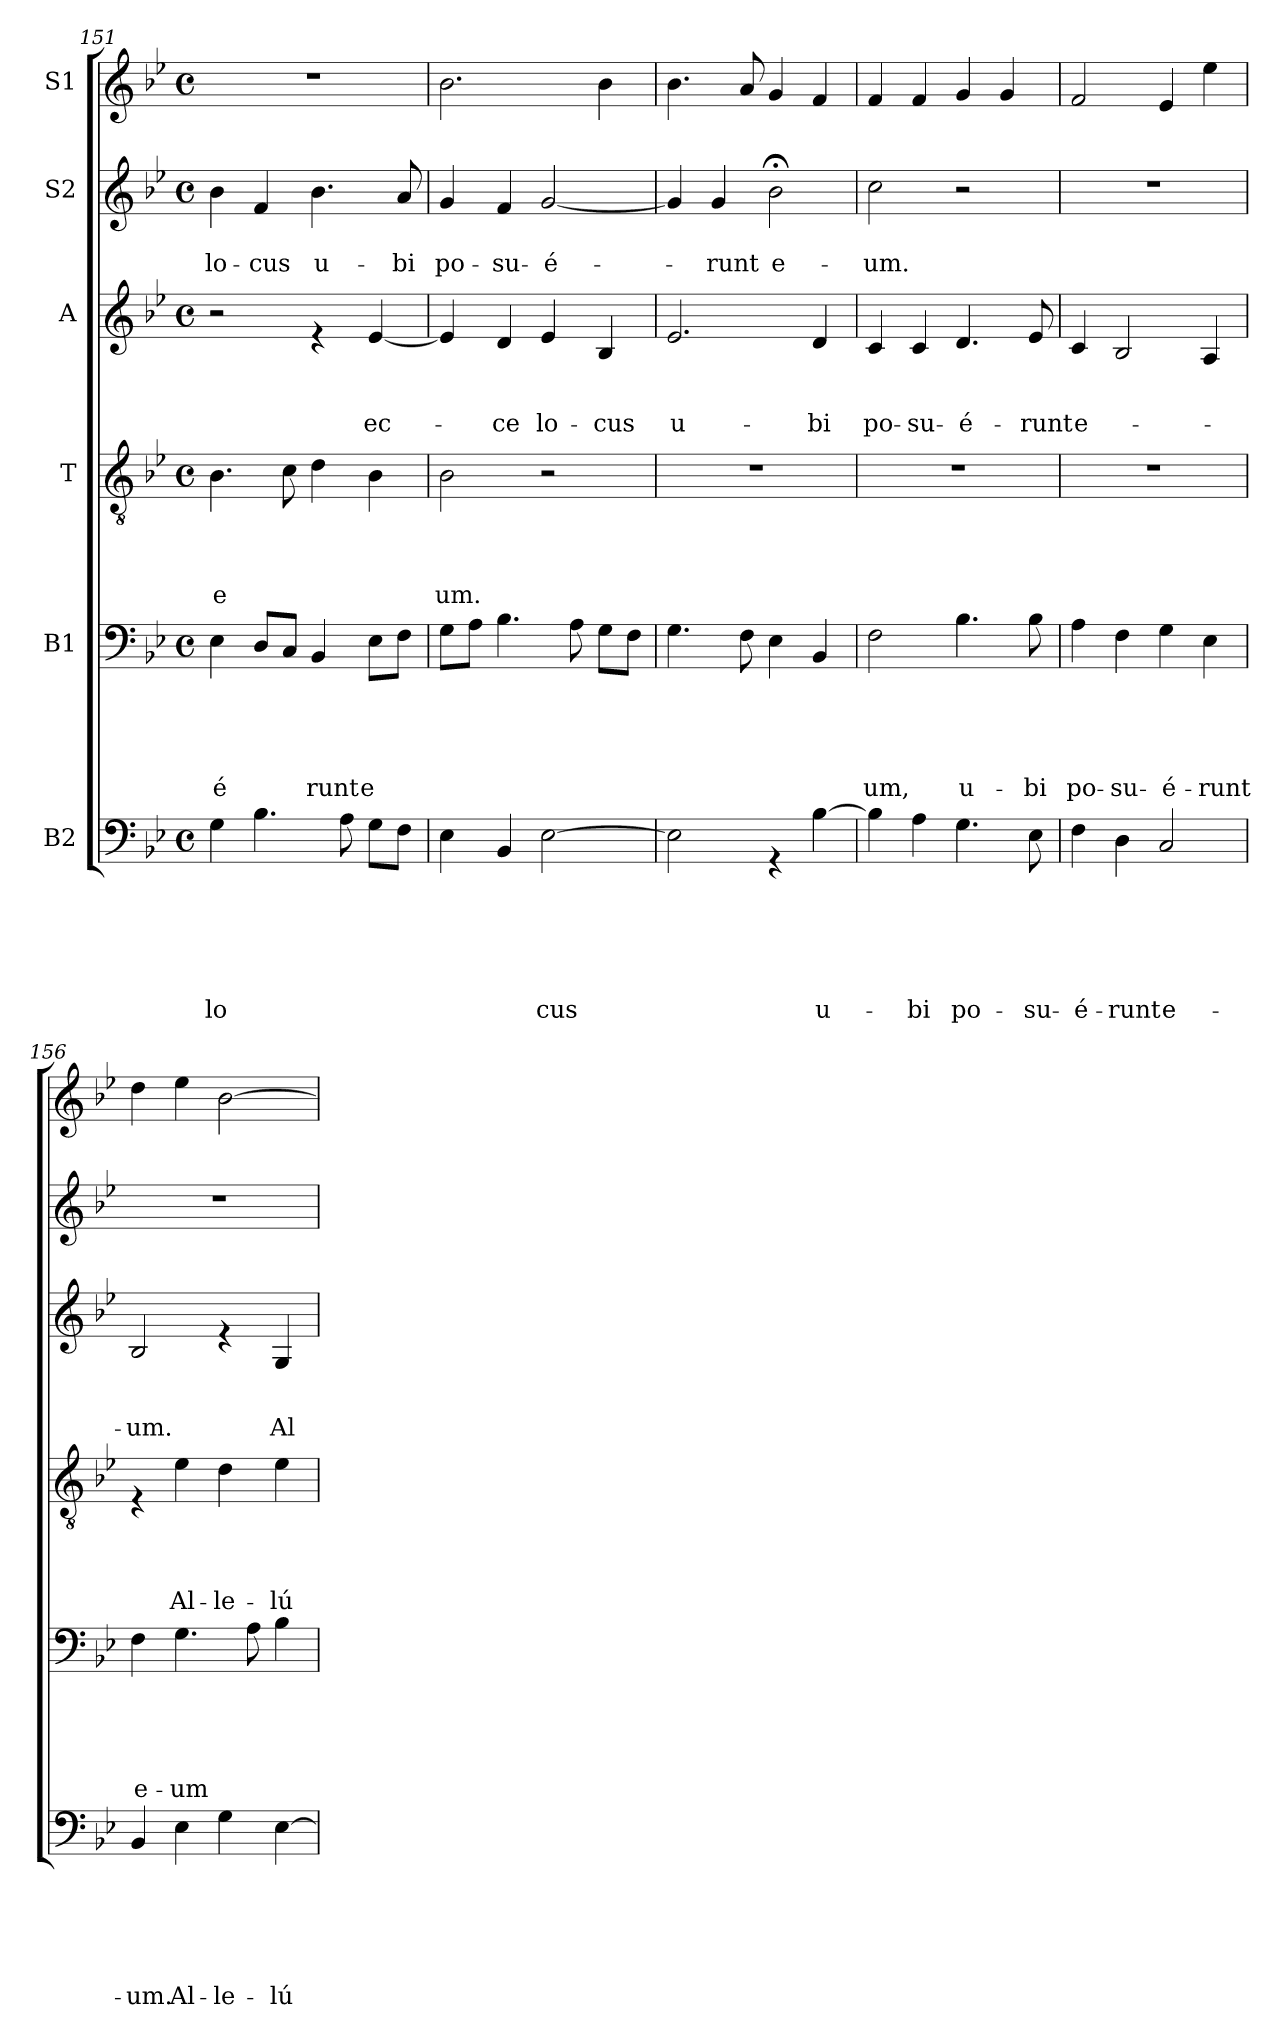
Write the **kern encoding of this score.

**kern	**text	**text	**text	**text	**text	**text	**kern	**text	**text	**text	**text	**text	**kern	**text	**text	**text	**text	**kern	**text	**text	**text	**kern	**text	**text	**kern
*part6	*part6	*part6	*part6	*part6	*part6	*part6	*part5	*part5	*part5	*part5	*part5	*part5	*part4	*part4	*part4	*part4	*part4	*part3	*part3	*part3	*part3	*part2	*part2	*part2	*part1
*staff6	*staff6	*staff6	*staff6	*staff6	*staff6	*staff6	*staff5	*staff5	*staff5	*staff5	*staff5	*staff5	*staff4	*staff4	*staff4	*staff4	*staff4	*staff3	*staff3	*staff3	*staff3	*staff2	*staff2	*staff2	*staff1
*I"B2	*	*	*	*	*	*	*I"B1	*	*	*	*	*	*I"T	*	*	*	*	*I"A	*	*	*	*I"S2	*	*	*I"S1
!!LO:PB:g=z
*clefF4	*	*	*	*	*	*	*clefF4	*	*	*	*	*	*clefGv2	*	*	*	*	*clefG2	*	*	*	*clefG2	*	*	*clefG2
*k[b-e-]	*	*	*	*	*	*	*k[b-e-]	*	*	*	*	*	*k[b-e-]	*	*	*	*	*k[b-e-]	*	*	*	*k[b-e-]	*	*	*k[b-e-]
*B-:	*	*	*	*	*	*	*B-:	*	*	*	*	*	*B-:	*	*	*	*	*B-:	*	*	*	*B-:	*	*	*B-:
*M4/4	*	*	*	*	*	*	*M4/4	*	*	*	*	*	*M4/4	*	*	*	*	*M4/4	*	*	*	*M4/4	*	*	*M4/4
*met(c)	*	*	*	*	*	*	*met(c)	*	*	*	*	*	*met(c)	*	*	*	*	*met(c)	*	*	*	*met(c)	*	*	*met(c)
=151	=151	=151	=151	=151	=151	=151	=151	=151	=151	=151	=151	=151	=151	=151	=151	=151	=151	=151	=151	=151	=151	=151	=151	=151	=151
!	!	!	!	!	!	!LO:LY:b	!	!	!	!	!	!LO:LY:b	!	!	!	!	!LO:LY:b	!	!	!	!	!	!	!LO:LY:b	!
4G\	.	.	.	.	.	lo	4E-\	.	.	.	.	-é	4.B-\	.	.	.	-e	2r	.	.	.	4b-\	.	lo-	1r
!	!	!	!	!	!	!	!	!	!	!	!	!	!	!	!	!	!	!	!	!	!	!	!	!LO:LY:b	!
4.B-\	.	.	.	.	.	.	8D/L	.	.	.	.	.	.	.	.	.	.	.	.	.	.	4f/	.	-cus	.
.	.	.	.	.	.	.	8C/J	.	.	.	.	.	8c\	.	.	.	.	.	.	.	.	.	.	.	.
!	!	!	!	!	!	!	!	!	!	!	!	!LO:LY:b	!	!	!	!	!	!	!	!	!	!	!	!LO:LY:b	!
.	.	.	.	.	.	.	4BB-/	.	.	.	.	runt	4d\	.	.	.	.	4re	.	.	.	4.b-\	.	u-	.
!	!	!	!	!	!	!LO:LY:b	!	!	!	!	!	!	!	!	!	!	!	!	!	!	!	!	!	!	!
8A\	.	.	.	.	.	.	.	.	.	.	.	.	.	.	.	.	.	.	.	.	.	.	.	.	.
!	!	!	!	!	!	!LO:LY:b	!	!	!	!	!	!LO:LY:b	!	!	!	!	!	!	!	!	!LO:LY:b	!	!	!	!
8G\L	.	.	.	.	.	.	8E-\L	.	.	.	.	e	4B-\	.	.	.	.	[<4e-/	.	.	ec-	.	.	.	.
!	!	!	!	!	!	!	!	!	!	!	!	!	!	!	!	!	!	!	!	!	!	!	!	!LO:LY:b	!
8F\J	.	.	.	.	.	.	8F\J	.	.	.	.	.	.	.	.	.	.	.	.	.	.	8a/	.	-bi	.
=152	=152	=152	=152	=152	=152	=152	=152	=152	=152	=152	=152	=152	=152	=152	=152	=152	=152	=152	=152	=152	=152	=152	=152	=152	=152
!	!	!	!	!	!	!LO:LY:b	!	!	!	!	!	!	!	!	!	!	!LO:LY:b	!	!	!	!	!	!	!LO:LY:b	!
4E-\	.	.	.	.	.	.	8G\L	.	.	.	.	.	2B-\	.	.	.	um.	4e-/]	.	.	.	4g/	.	po-	2.b-\
.	.	.	.	.	.	.	8A\J	.	.	.	.	.	.	.	.	.	.	.	.	.	.	.	.	.	.
!	!	!	!	!	!	!LO:LY:b	!	!	!	!	!	!	!	!	!	!	!	!	!	!	!LO:LY:b	!	!	!LO:LY:b	!
4BB-/	.	.	.	.	.	.	4.B-\	.	.	.	.	.	.	.	.	.	.	4d/	.	.	-ce	4f/	.	-su-	.
!	!	!	!	!	!	!LO:LY:b	!	!	!	!	!	!	!	!	!	!	!	!	!	!	!LO:LY:b	!	!	!LO:LY:b	!
[>2E-\	.	.	.	.	.	cus	.	.	.	.	.	.	2r	.	.	.	.	4e-/	.	.	lo-	[<2g/	.	-é-	.
.	.	.	.	.	.	.	8A\	.	.	.	.	.	.	.	.	.	.	.	.	.	.	.	.	.	.
!	!	!	!	!	!	!	!	!	!	!	!	!	!	!	!	!	!	!	!	!	!LO:LY:b	!	!	!	!
.	.	.	.	.	.	.	8G\L	.	.	.	.	.	.	.	.	.	.	4B-/	.	.	-cus	.	.	.	4b-\
.	.	.	.	.	.	.	8F\J	.	.	.	.	.	.	.	.	.	.	.	.	.	.	.	.	.	.
=153	=153	=153	=153	=153	=153	=153	=153	=153	=153	=153	=153	=153	=153	=153	=153	=153	=153	=153	=153	=153	=153	=153	=153	=153	=153
!	!	!	!	!	!	!	!	!	!	!	!	!	!	!	!	!	!	!	!	!	!LO:LY:b	!	!	!	!
2E-\]	.	.	.	.	.	.	4.G\	.	.	.	.	.	1r	.	.	.	.	2.e-/	.	.	u-	4g/]	.	.	4.b-\
!	!	!	!	!	!	!	!	!	!	!	!	!	!	!	!	!	!	!	!	!	!	!	!	!LO:LY:b	!
.	.	.	.	.	.	.	.	.	.	.	.	.	.	.	.	.	.	.	.	.	.	4g/	.	-runt	.
.	.	.	.	.	.	.	8F\	.	.	.	.	.	.	.	.	.	.	.	.	.	.	.	.	.	8a/
!	!	!	!	!	!	!	!	!	!	!	!	!	!	!	!	!	!	!	!	!	!	!	!	!LO:LY:b	!
4rGG	.	.	.	.	.	.	4E-\	.	.	.	.	.	.	.	.	.	.	.	.	.	.	2b-;<\	.	e-	4g/
!	!	!	!	!	!	!LO:LY:b	!	!	!	!	!	!	!	!	!	!	!	!	!	!	!LO:LY:b	!	!	!	!
[>4B-\	.	.	.	.	.	u-	4BB-/	.	.	.	.	.	.	.	.	.	.	4d/	.	.	-bi	.	.	.	4f/
=154	=154	=154	=154	=154	=154	=154	=154	=154	=154	=154	=154	=154	=154	=154	=154	=154	=154	=154	=154	=154	=154	=154	=154	=154	=154
!	!	!	!	!	!	!	!	!	!	!	!	!LO:LY:b	!	!	!	!	!	!	!	!	!LO:LY:b	!	!	!LO:LY:b	!
4B-\]	.	.	.	.	.	.	2F\	.	.	.	.	um,	1r	.	.	.	.	4c/	.	.	po-	2cc\	.	-um.	4f/
!	!	!	!	!	!	!LO:LY:b	!	!	!	!	!	!	!	!	!	!	!	!	!	!	!LO:LY:b	!	!	!	!
4A\	.	.	.	.	.	-bi	.	.	.	.	.	.	.	.	.	.	.	4c/	.	.	-su-	.	.	.	4f/
!	!	!	!	!	!	!LO:LY:b	!	!	!	!	!	!LO:LY:b	!	!	!	!	!	!	!	!	!LO:LY:b	!	!	!	!
4.G\	.	.	.	.	.	po-	4.B-\	.	.	.	.	u-	.	.	.	.	.	4.d/	.	.	-é-	2r	.	.	4g/
.	.	.	.	.	.	.	.	.	.	.	.	.	.	.	.	.	.	.	.	.	.	.	.	.	4g/
!	!	!	!	!	!	!LO:LY:b	!	!	!	!	!	!LO:LY:b	!	!	!	!	!	!	!	!	!LO:LY:b	!	!	!	!
8E-\	.	.	.	.	.	-su-	8B-\	.	.	.	.	-bi	.	.	.	.	.	8e-/	.	.	-runt	.	.	.	.
!!LO:LB:g=z
=155	=155	=155	=155	=155	=155	=155	=155	=155	=155	=155	=155	=155	=155	=155	=155	=155	=155	=155	=155	=155	=155	=155	=155	=155	=155
!	!	!	!	!	!	!LO:LY:b	!	!	!	!	!	!LO:LY:b	!	!	!	!	!	!	!	!	!LO:LY:b	!	!	!	!
4F\	.	.	.	.	.	-é-	4A\	.	.	.	.	po-	1r	.	.	.	.	4c/	.	.	e-	1r	.	.	2f/
!	!	!	!	!	!	!LO:LY:b	!	!	!	!	!	!LO:LY:b	!	!	!	!	!	!	!	!	!	!	!	!	!
4D>\	.	.	.	.	.	-runt	4F\	.	.	.	.	-su-	.	.	.	.	.	2B-/	.	.	.	.	.	.	.
!	!	!	!	!	!	!LO:LY:b	!	!	!	!	!	!LO:LY:b	!	!	!	!	!	!	!	!	!	!	!	!	!
2C/	.	.	.	.	.	e-	4G\	.	.	.	.	-é-	.	.	.	.	.	.	.	.	.	.	.	.	4e-/
!	!	!	!	!	!	!	!	!	!	!	!	!LO:LY:b	!	!	!	!	!	!	!	!	!	!	!	!	!
.	.	.	.	.	.	.	4E-\	.	.	.	.	-runt	.	.	.	.	.	4A/	.	.	.	.	.	.	4ee-\
=156	=156	=156	=156	=156	=156	=156	=156	=156	=156	=156	=156	=156	=156	=156	=156	=156	=156	=156	=156	=156	=156	=156	=156	=156	=156
!	!	!	!	!	!	!LO:LY:b	!	!	!	!	!	!LO:LY:b	!	!	!	!	!	!	!	!	!LO:LY:b	!	!	!	!
4BB-/	.	.	.	.	.	-um.	4F\	.	.	.	.	e-	4rE	.	.	.	.	2B-/	.	.	-um.	1r	.	.	4dd\
!	!	!	!	!	!	!LO:LY:b	!	!	!	!	!	!LO:LY:b	!	!	!	!	!LO:LY:b	!	!	!	!	!	!	!	!
4E-\	.	.	.	.	.	Al-	4.G\	.	.	.	.	-um	4e-\	.	.	.	Al-	.	.	.	.	.	.	.	4ee-\
!	!	!	!	!	!	!LO:LY:b	!	!	!	!	!	!	!	!	!	!	!LO:LY:b	!	!	!	!	!	!	!	!
4G\	.	.	.	.	.	-le-	.	.	.	.	.	.	4d\	.	.	.	-le-	4re	.	.	.	.	.	.	[>2b-\
.	.	.	.	.	.	.	8A\	.	.	.	.	.	.	.	.	.	.	.	.	.	.	.	.	.	.
!	!	!	!	!	!	!LO:LY:b	!	!	!	!	!	!	!	!	!	!	!LO:LY:b	!	!	!	!LO:LY:b	!	!	!	!
[>4E-\	.	.	.	.	.	-lú-	4B-\	.	.	.	.	.	4e-\	.	.	.	-lú-	4G/	.	.	Al-	.	.	.	.
=	=	=	=	=	=	=	=	=	=	=	=	=	=	=	=	=	=	=	=	=	=	=	=	=	=
*-	*-	*-	*-	*-	*-	*-	*-	*-	*-	*-	*-	*-	*-	*-	*-	*-	*-	*-	*-	*-	*-	*-	*-	*-	*-
